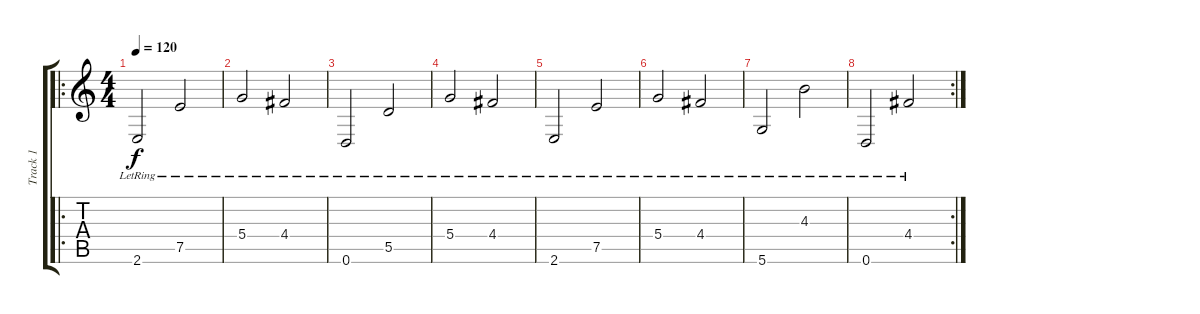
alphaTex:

\track ("Track 1" "Track 1") {instrument acousticguitarsteel}
\staff {score tabs}
\tuning (E4 B3 G3 D3 A2 D2) {hide}
\ro
\ts (4 4)
\tempo 120
\clef g2
\ks c
2.6{lr}.2{dy f} 7.5{lr}.2 |
5.4{lr}.2 4.4{lr}.2 |
0.6{lr}.2 5.5{lr}.2 |
5.4{lr}.2 4.4{lr}.2 |
2.6{lr}.2 7.5{lr}.2 |
5.4{lr}.2 4.4{lr}.2 |
5.6{lr}.2 4.3{lr}.2 |
\rc 2
0.6{lr}.2 4.4{lr}.2
